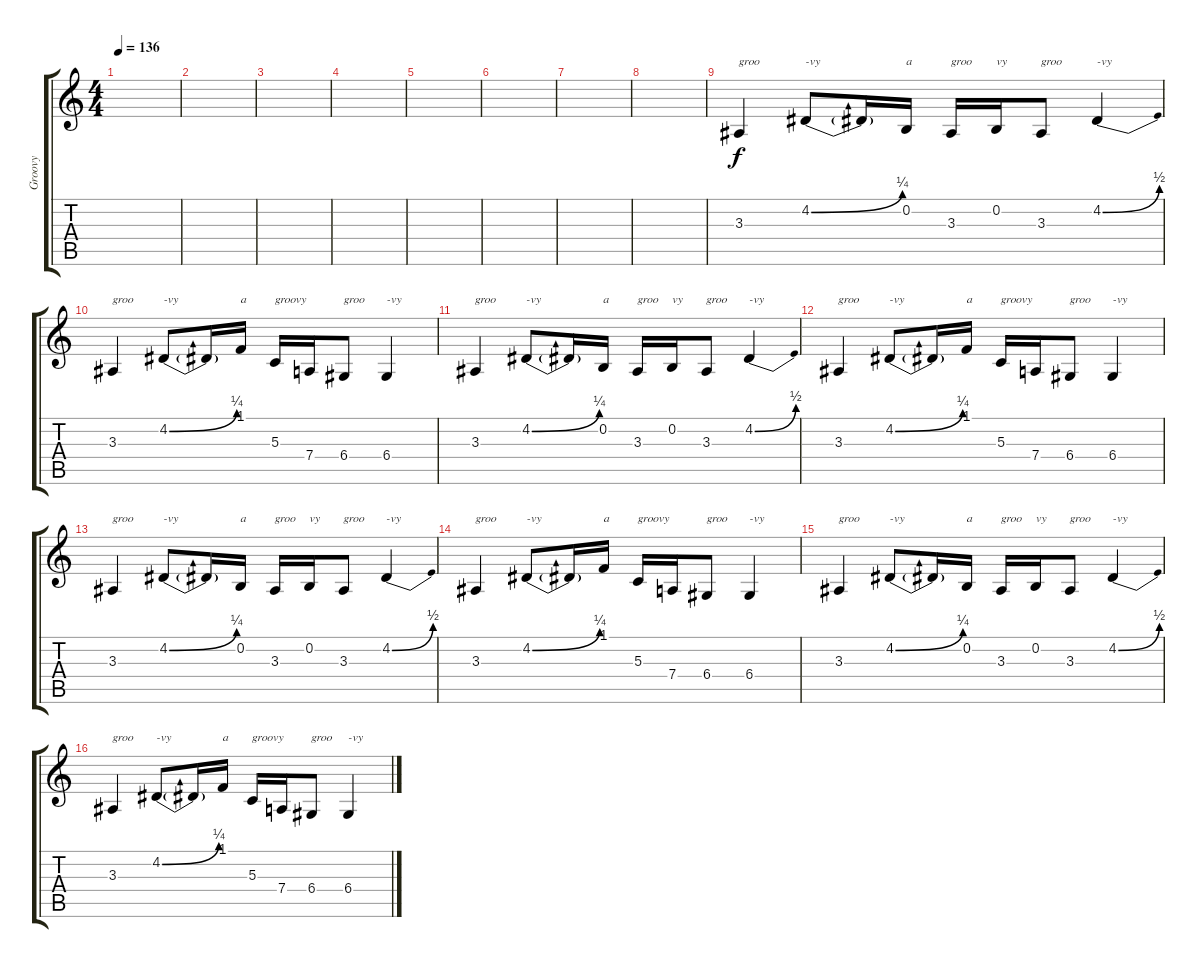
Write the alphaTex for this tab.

\track ("Groovy" "Groovy") {instrument lead6voice}
\staff {score tabs}
\tuning (E4 B3 G3 D3 A2 E2) {hide}
\ts (4 4)
\tempo 136
\clef g2
\ks c
|
|
|
|
|
|
|
|
3.3.4{txt "groo"} 4.2{be (bend 0 0 60 1)}.8{txt "-vy"} 4.2{t}.16 0.2.16{txt "a"} 3.3.16{txt "groo"} 0.2.16{txt "vy"} 3.3.8{txt "groo"} 4.2{be (bend 0 0 60 2)}.4{txt "-vy"} |
3.3.4{txt "groo"} 4.2{be (bend 0 0 60 1)}.8{txt "-vy"} 4.2{t}.16 1.1.16{txt "a"} 5.3.16{txt "groovy"} 7.4.16 6.4.8{txt "groo"} 6.4.4{txt "-vy"} |
3.3.4{txt "groo"} 4.2{be (bend 0 0 60 1)}.8{txt "-vy"} 4.2{t}.16 0.2.16{txt "a"} 3.3.16{txt "groo"} 0.2.16{txt "vy"} 3.3.8{txt "groo"} 4.2{be (bend 0 0 60 2)}.4{txt "-vy"} |
3.3.4{txt "groo"} 4.2{be (bend 0 0 60 1)}.8{txt "-vy"} 4.2{t}.16 1.1.16{txt "a"} 5.3.16{txt "groovy"} 7.4.16 6.4.8{txt "groo"} 6.4.4{txt "-vy"} |
3.3.4{txt "groo"} 4.2{be (bend 0 0 60 1)}.8{txt "-vy"} 4.2{t}.16 0.2.16{txt "a"} 3.3.16{txt "groo"} 0.2.16{txt "vy"} 3.3.8{txt "groo"} 4.2{be (bend 0 0 60 2)}.4{txt "-vy"} |
3.3.4{txt "groo"} 4.2{be (bend 0 0 60 1)}.8{txt "-vy"} 4.2{t}.16 1.1.16{txt "a"} 5.3.16{txt "groovy"} 7.4.16 6.4.8{txt "groo"} 6.4.4{txt "-vy"} |
3.3.4{txt "groo"} 4.2{be (bend 0 0 60 1)}.8{txt "-vy"} 4.2{t}.16 0.2.16{txt "a"} 3.3.16{txt "groo"} 0.2.16{txt "vy"} 3.3.8{txt "groo"} 4.2{be (bend 0 0 60 2)}.4{txt "-vy"} |
3.3.4{txt "groo"} 4.2{be (bend 0 0 60 1)}.8{txt "-vy"} 4.2{t}.16 1.1.16{txt "a"} 5.3.16{txt "groovy"} 7.4.16 6.4.8{txt "groo"} 6.4.4{txt "-vy"}
